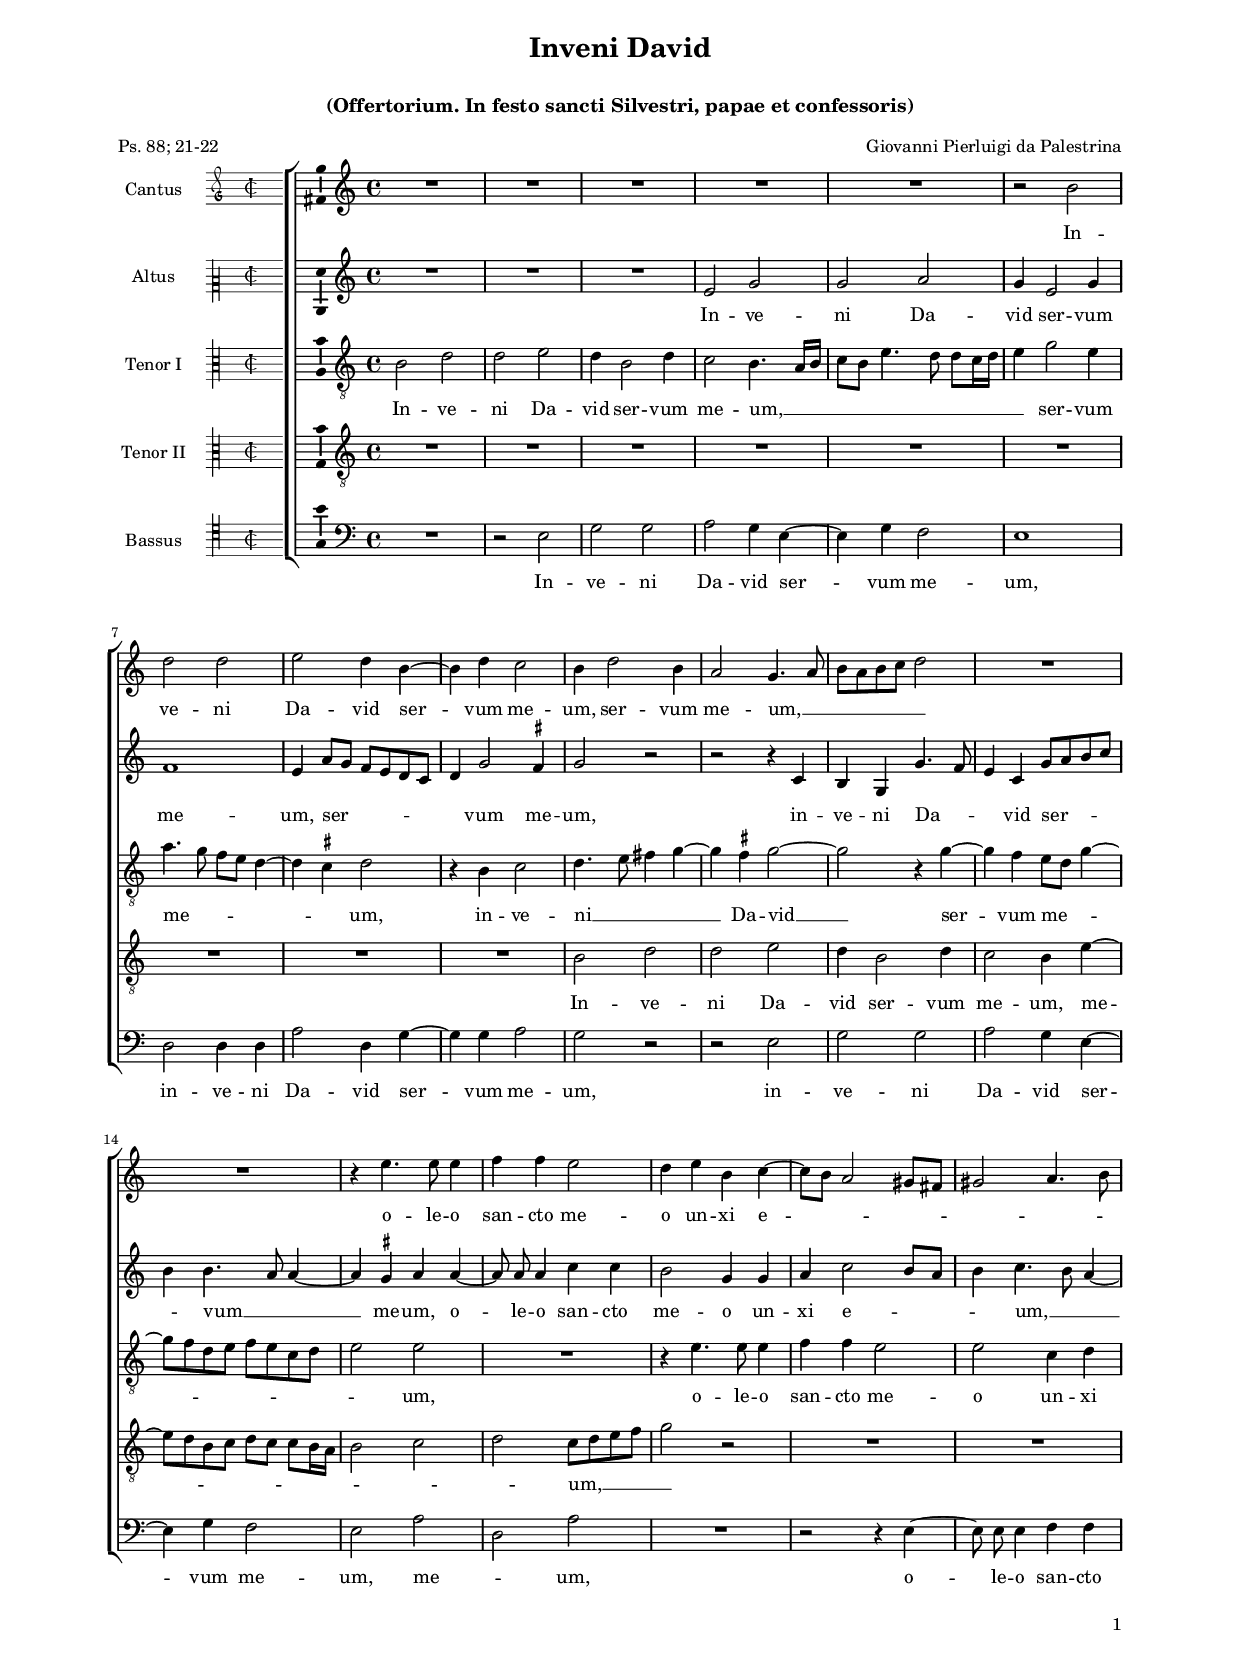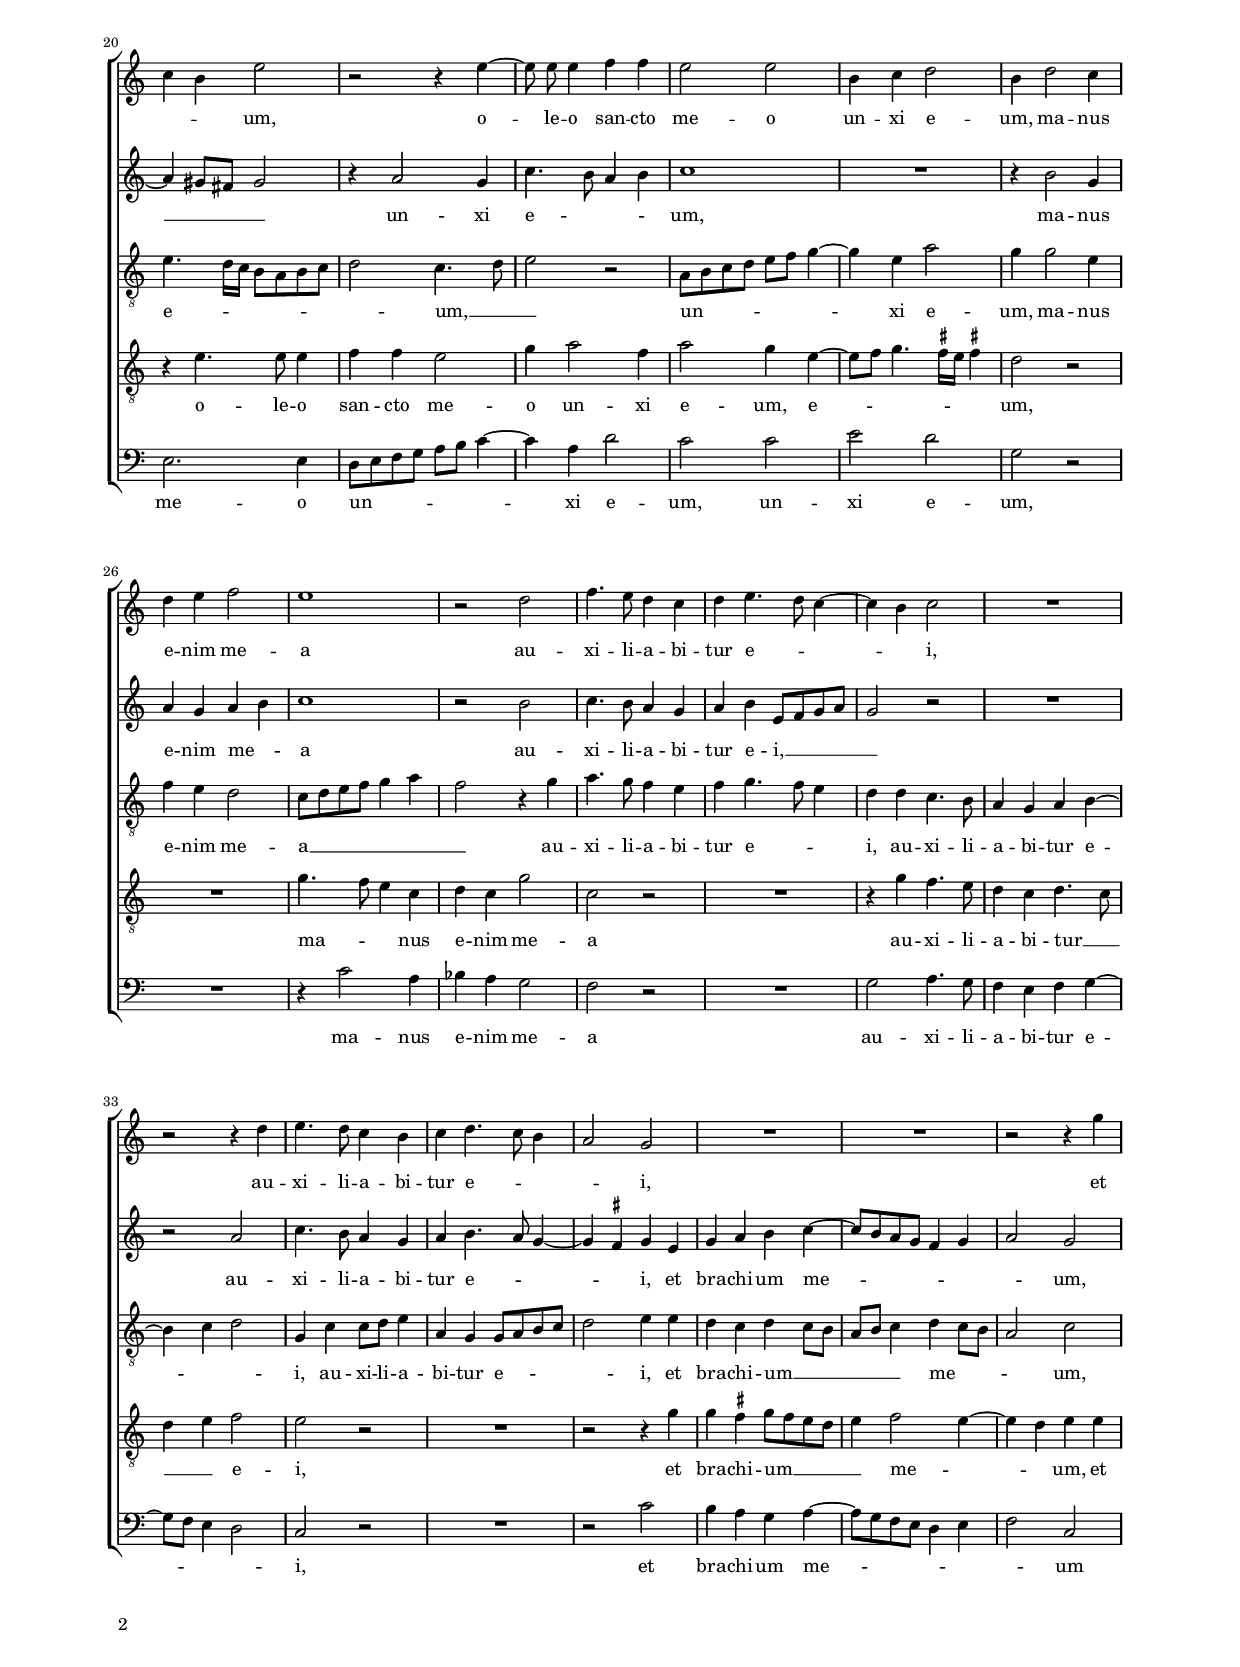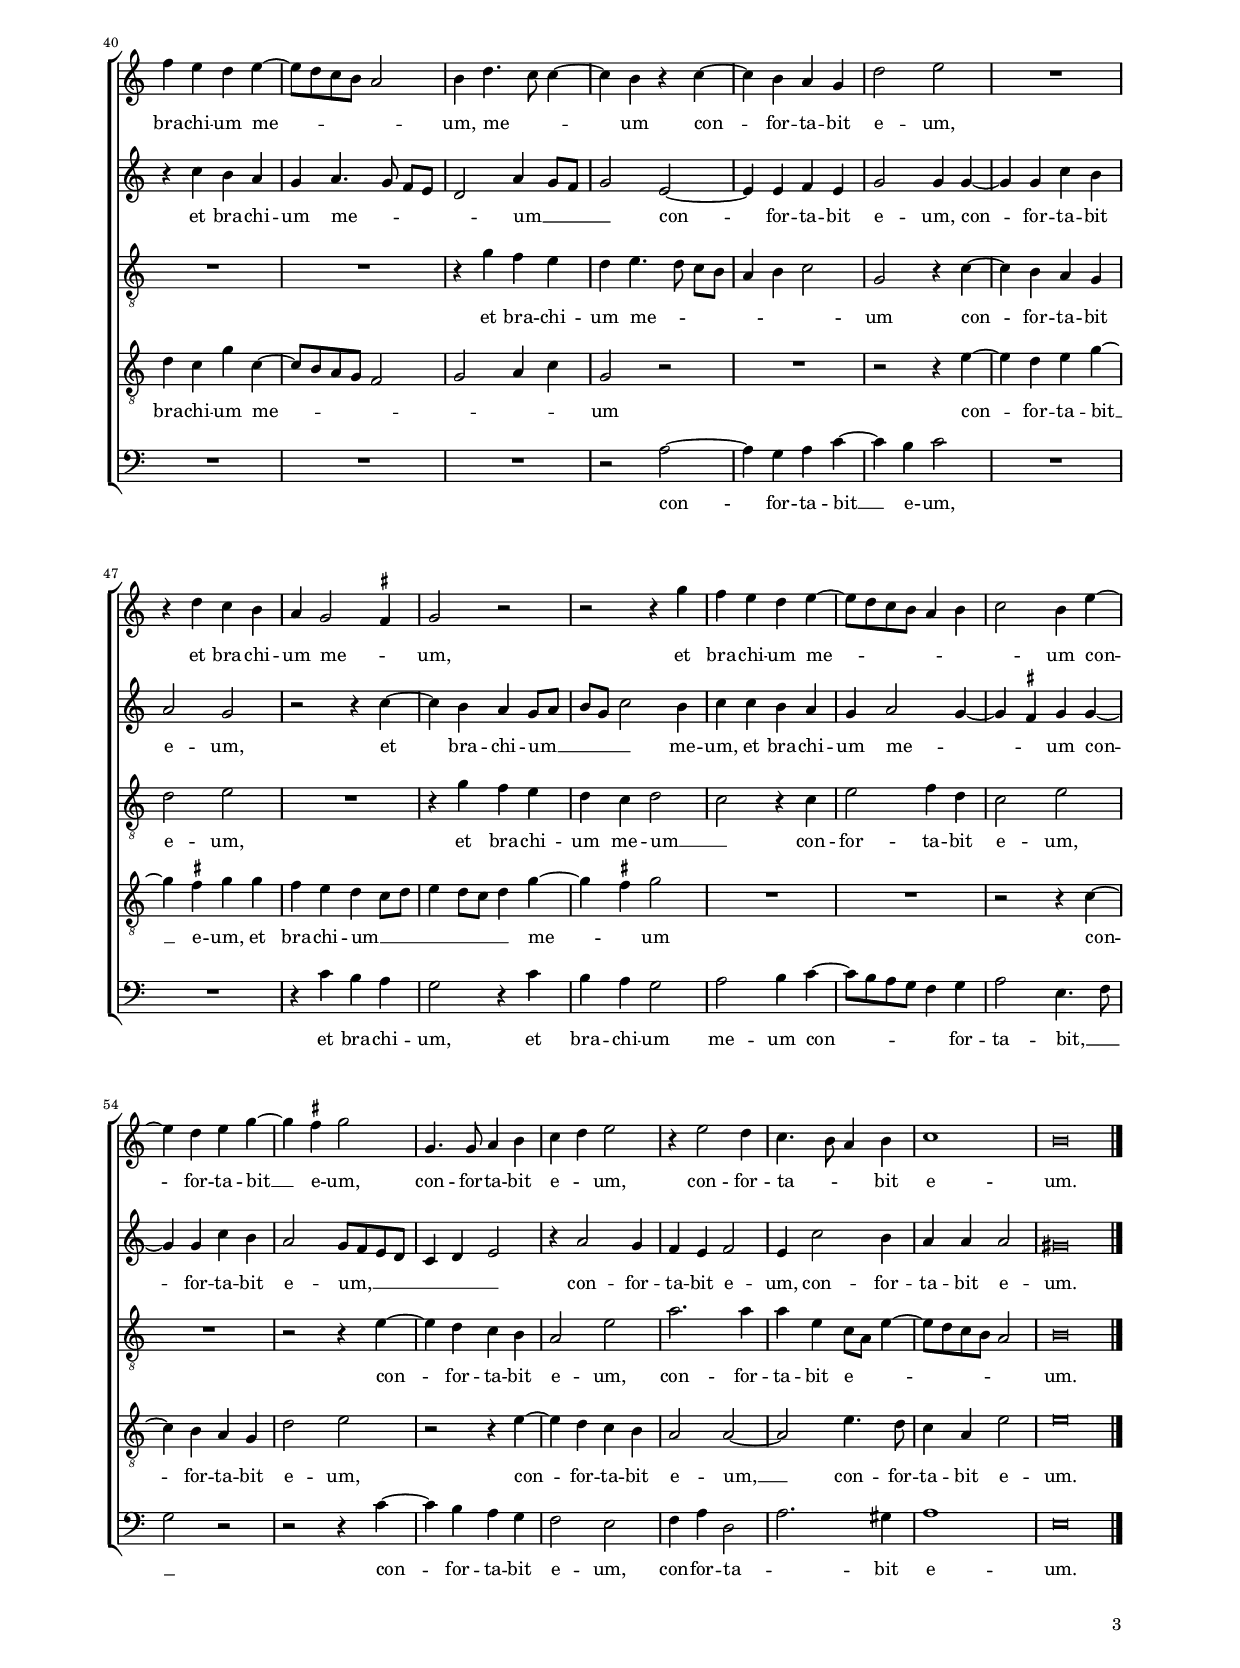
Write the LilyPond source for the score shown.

\header
{
  title="Inveni David"
  subtitle=\markup { \column { \fontsize #-2 \transparent "x" "(Offertorium. In festo sancti Silvestri, papae et confessoris)" \transparent "x" } }
  composer="Giovanni Pierluigi da Palestrina"
  poet="Ps. 88; 21-22"
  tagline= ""
}

\version "2.22.2"
\language deutsch
#(set-global-staff-size 15)
% #(set-default-paper-size "letter")
#(ly:set-option 'point-and-click #f)




	ficta = { \once \set suggestAccidentals = ##t }

	forget = #(define-music-function (music) (ly:music?) #{
		\accidentalStyle forget
		$music
		\accidentalStyle default
		#})


    
\paper
	{
	top-margin = 1.6 \cm
	bottom-margin = 1 \cm
	left-margin = 2 \cm
	right-margin = 2 \cm
	ragged-bottom = ##f
	ragged-last-bottom = ##f
	print-page-number = ##f
	system-system-spacing = #'((basic-distance . 17) (minimum-distance . 14) (padding . 5) (strechability . 150))
    oddFooterMarkup=\markup   \fill-line { "" \fromproperty #'page:page-number-string }
    evenFooterMarkup=\markup  \fill-line { \fromproperty #'page:page-number-string "" }
    last-bottom-spacing = #'((basic-distance . 12) (minimum-distance . 7) (padding . 4))
    systems-per-page = 3
%   page-count = 3
%	min-systems-per-page = 3
%	print-all-headers = ##t
%	print-first-page-number = ##t
%	first-page-number = 1
	}

	
global = {
	\key c \major
	\time 4/4
    \set Score.tempoHideNote = ##t
    \tempo 4 = 100
    \skip 1*60
    \set Score.measureLength = #(ly:make-moment 2/1)
    \skip 1*2 \bar "|."
	}
    

incipitcantus = \relative c' {
    \time 2/2
    \clef "petrucci-g2"
    \key c \major
    }
    
incipitcantusVoice = <<
    \new MensuralVoice <<
        { s1 \noBreak }
        \incipitcantus
    >>
    >>
    
    
incipitaltus = \relative c' {
    \time 2/2
    \clef "petrucci-c2"
    \key c \major
    s4 \bar ""
    }
    
incipitaltusVoice = <<
    \new MensuralVoice <<
        { s1 \noBreak }
        \incipitaltus
    >>
    >>
    
incipittenor = \relative c' {
    \time 2/2
    \clef "petrucci-c3"
    \key c \major
    }
    
incipittenorVoice = <<
    \new MensuralVoice <<
        { s1 \noBreak }
        \incipittenor
    >>
    >>
    
incipitquintus = \relative c' {
    \time 2/2
    \clef "petrucci-c3"
    \key c \major
    }
    
incipitquintusVoice = <<
    \new MensuralVoice <<
        { s1 \noBreak }
        \incipitquintus
    >>
    >>
    
    
incipitbassus= \relative c {
    \time 2/2
    \clef "petrucci-c4"
    \key c \major
    }
    
incipitbassusVoice = <<
    \new MensuralVoice <<
        { s1 \noBreak }
        \incipitbassus
    >>
    >>


cantus =  \relative c''
	{
	R1
	R1
	R1
	R1
%5
	R1 |
	r2 h
	d2 d
	e2 d4 h~
	h4 d c2
%10
	h4 d2 h4 |
	a2 g4. a8
	h8 a h c d2
	R1
	R1
%15
	r4 e4. e8 e4 |
	f4 f e2
	d4 e h c~
	c8 h a2 gis8 fis
	gis2 a4. h8
%20
	c4 h e2 |
	r2 r4 e~
	\autoBeamOff e8 e \autoBeamOn e4 f f
	e2 e
	h4 c d2
%25
	h4 d2 c4 |
	d4 e f2
	e1
	r2 d
	f4. e8 d4 c
%30
	d4 e4. d8 c4~ |
	c4 h c2
	R1
	r2 r4 d
	e4. d8 c4 h
%35
	c4 d4. c8 h4 |
	a2 g
	R1
	R1
	r2 r4 g'
%40
	f4 e d e~ |
	e8 d c h a2
	h4 d4. c8 c4~
	c4 h r c~
	c4 h a g
%45
	d'2 e |
	R1
	r4 d c h
	a4 g2 \ficta fis4
	g2 r
%50
	r2 r4 g' |
	f4 e d e~
	e8 d c h a4 h
	c2 h4 e~
	e4 d e g~
%55
	g4 \ficta fis g2 |
	g,4. g8 a4 h
	c4 d e2
	r4 e2 d4
	c4. h8 a4 h
%60
	c1 |
	h\breve |
	}


altus =  \relative c'
	{
	R1
	R1
	R1
	e2 g
%5
	g2 a |
	g4 e2 g4
	f1
	e4 a8 g f e d c
	d4 g2 \ficta fis4
%10
	g2 r |
	r2 r4 c,
	h4 g g'4. f8
	e4 c g'8 a h c
	h4 h4. a8 a4~
%15
	a4 \ficta gis a a~ |
	\autoBeamOff a8 a \autoBeamOn a4 c c
	h2 g4 g
	a4 c2 h8 a
	h4 c4. h8 a4~
%20
	a4 gis8 fis gis2 |
	r4 a2 g4
	c4. h8 a4 h
	c1
	R1
%25
	r4 h2 g4 |
	a4 g a h
	c1
	r2 h
	c4. h8 a4 g
%30
	a4 h e,8 f g a |
	g2 r
	R1
	r2 a
	c4. h8 a4 g
%35
	a4 h4. a8 g4~ |
	g4 \ficta fis g e
	g4 a h c~
	c8 h a g f4 g
	a2 g
%40
	r4 c h a |
	g4 a4. g8 f[ e]
	d2 a'4 g8 f
	g2 e~
	e4 e f e
%45
	g2 g4 g~ |
	g4 g c h
	a2 g
	r2 r4 c~
	c4 h a g8 a
%50
	h8 g c2 h4 |
	c4 c h a
	g4 a2 g4~
	g4 \ficta fis g g~
	g4 g c h
%55
	a2 g8 f e d |
	c4 d e2
	r4 a2 g4
	f4 e f2
	e4 c'2 h4
%60
	a4 a a2 |
	gis\breve |
	
	}


tenor =  \relative c'
	{
	h2 d
	d2 e
	d4 h2 d4
	c2 h4. a16 h
%5
	c8 h e4. d8 d[ c16 d] |
	e4 g2 e4
	a4. g8 f[ e] d4~
	d4 \ficta cis d2
	r4 h c2
%10
	d4. e8 fis4 g~ |
	g4 \ficta fis g2~
	g2 r4 g~
	g4 f e8 d g4~
	g8 f d e f e c d
%15
	e2 e |
	R1
	r4 e4. e8 e4
	f4 f e2
	e2 c4 d
%20
	e4. d16 c h8 a h c |
	d2 c4. d8
	e2 r
	a,8 h c d e f g4~
	g4 e a2
%25
	g4 g2 e4 |
	f4 e d2
	c8 d e f g4 a
	f2 r4 g
	a4. g8 f4 e
%30
	f4 g4. f8 e4 |
	d4 d c4. h8
	a4 g a h~
	h4 c d2
	g,4 c c8 d e4
%35
	a,4 g g8 a h c |
	d2 e4 e
	d4 c d c8 h
	a8 h c4 d c8 h
	a2 c
%40
	R1 |
	R1
	r4 g' f e
	d4 e4. d8 c[ h]
	a4 h c2
%45
	g2 r4 c~ |
	c4 h a g
	d'2 e
	R1
	r4 g f e
%50
	d4 c d2 |
	c2 r4 c
	e2 f4 d
	c2 e
	R1
%55
	r2 r4 e~ |
	e4 d c h
	a2 e'
	a2. a4
	a4 e c8 a e'4~
%60
	e8 d c h a2 |
	h\breve |
	}


quintus  =  \relative c'
	{
	R1
	R1
	R1
	R1
%5
	R1 |
	R1
	R1
	R1
	R1
%10
	h2 d |
	d2 e
	d4 h2 d4
	c2 h4 e~
	e8 d h c d c c[ h16 a]
%15
	h2 c |
	d2 c8 d e f
	g2 r
	R1
	R1
%20
	r4 e4. e8 e4 |
	f4 f e2
	g4 a2 f4
	a2 g4 e~
	e8 f g4. \ficta fis16 e \ficta fis!4
%25
	d2 r |
	R1
	g4. f8 e4 c
	d4 c g'2
	c,2 r
%30
	R1 |
	r4 g' f4. e8
	d4 c d4. c8
	d4 e f2
	e2 r
%35
	R1 |
	r2 r4 g
	g4 \ficta fis g8 \forget f e d
	e4 f2 e4~
	e4 d e e
%40
	d4 c g' c,~ |
	c8 h a g f2
	g2 a4 c
	g2 r
	R1
%45
	r2 r4 e'~ |
	e4 d e g~
	g4 \ficta fis g g
	f4 e d c8 d
	e4 d8 c d4 g~
%50
	g4 \ficta fis g2 |
	R1
	R1
	r2 r4 c,~
	c4 h a g
%55
	d'2 e |
	r2 r4 e~
	e4 d c h
	a2 a~
	a2 e'4. d8
%60
	c4 a e'2 |
	e\breve |
	}


bassus  =  \relative c
	{
	R1
	r2 e
	g2 g
	a2 g4 e~
%5
	e4 g f2 |
	e1
	d2 d4 d
	a'2 d,4 g~
	g4 g a2
%10
	g2 r |
	r2 e
	g2 g
	a2 g4 e~
	e4 g f2
%15
	e2 a |
	d,2 a'
	R1
	r2 r4 e~
	\autoBeamOff e8 e \autoBeamOn e4 f f
%20
	e2. e4 |
	d8 e f g a h c4~
	c4 a d2
	c2 c
	e2 d
%25
	g,2 r |
	R1
	r4 c2 a4
	b4 a g2
	f2 r
%30
	R1 |
	g2 a4. g8
	f4 e f g~
	g8 f e4 d2
	c2 r
%35
	R1 |
	r2 c'
	h4 a g a~
	a8 g f e d4 e
	f2 c
%40
	R1 |
	R1
	R1
	r2 a'~
	a4 g a c~
%45
	c4 h c2 |
	R1
	R1
	r4 c h a
	g2 r4 c
%50
	h4 a g2 |
	a2 h4 c~
	c8 h a g f4 g
	a2 e4. f8
	g2 r
%55
	r2 r4 c~ |
	c4 h a g
	f2 e
	f4 a d,2
	a'2. gis4
%60
	a1 |
	e\breve |
	}


lyricscantus = \lyricmode {
	In -- ve -- ni Da -- vid ser -- vum me -- um,
    ser -- vum me -- um, __ _ _ _ _ _ _
    o -- le -- o san -- cto me -- o un -- xi e -- _ _ _ _ _ _ _ _ _ um,
    o -- le -- o san -- cto me -- o un -- xi e -- um,
    ma -- nus e -- nim me -- a
    au -- xi -- li -- a -- bi -- tur e -- _ _ _ i,
    au -- xi -- li -- a -- bi -- tur e -- _ _ _ i,
    et bra -- chi -- um me -- _ _ _ _ um,
    me -- _ _ um con -- for -- ta -- bit e -- um,
    et bra -- chi -- um me -- _ um,
    et bra -- chi -- um me -- _ _ _ _ _ _ um con -- for -- ta -- bit __ e -- um,
    con -- for -- ta -- bit e -- _ um,
    con -- for -- ta -- _ _ bit e -- um.
	}


lyricsaltus = \lyricmode {
	In -- ve -- ni Da -- vid ser -- vum me -- um,
    ser -- _ _ _ _ _ _ vum me -- um,
    in -- ve -- ni Da -- _ _ vid ser -- _ _ _ _ vum __ _ _ me -- um,
    o -- le -- o san -- cto me -- o un -- xi e -- _ _ _ um, __ _ _ _ _ _
    un -- xi e -- _ _ _ um,
    ma -- nus e -- nim me -- _ a
    au -- xi -- li -- a -- bi -- tur e -- i, __ _ _ _ _
    au -- xi -- li -- a -- bi -- tur e -- _ _ _ i,
    et bra -- chi -- um me -- _ _ _ _ _ _ um,
    et bra -- chi -- um me -- _ _ _ _ um __ _ _ _ con -- for -- ta -- bit e -- um,
    con -- for -- ta -- bit e -- um,
    et bra -- chi -- um __ _ _ _ _ me -- um,
    et bra -- chi -- um me -- _ _ um con -- for -- ta -- bit e -- um, __ _ _ _ _ _ _
    con -- for -- ta -- bit e -- um,
    con -- for -- ta -- bit e -- um.
	}


lyricstenor = \lyricmode {
	In -- ve -- ni Da -- vid ser -- vum me -- um, __ _ _ _ _ _ _ _ _ _ _
    ser -- vum me -- _ _ _ _ _ um,
    in -- ve -- ni __ _ _ _ Da -- vid __ ser -- vum me -- _ _ _ _ _ _ _ _ _ _ um,
    o -- le -- o san -- cto me -- o un -- xi e -- _ _ _ _ _ _ _ um, __ _ _
    un -- _ _ _ _ _ _ xi e -- um,
    ma -- nus e -- nim me -- a __ _ _ _ _ _ _ au -- xi -- li -- a -- bi -- tur e -- _ _ i,
    au -- xi -- li -- a -- bi -- tur e -- _ _ i,
    au -- xi -- li -- a -- bi -- tur e -- _ _ _ _ i,
    et bra -- chi -- um __ _ _ _ _ _ me -- _ _ _ um,
    et bra -- chi -- um me -- _ _ _ _ _ _ um con -- for -- ta -- bit e -- um,
    et bra -- chi -- um me -- um __ _ con -- for -- ta -- bit e -- um,
    con -- for -- ta -- bit e -- um,
    con -- for -- ta -- bit e -- _ _ _ _ _ _ um.
	}


lyricsquintus = \lyricmode {
	In -- ve -- ni Da -- vid ser -- vum me -- um,
    me -- _ _ _ _ _ _ _ _ _ _ _ um, __ _ _ _ _
    o -- le -- o san -- cto me -- o un -- xi e -- um,
    e -- _ _ _ _ _ um,
    ma -- _ _ nus e -- nim me -- a
    au -- xi -- li -- a -- bi -- tur __ _ _ _ e -- i,
    et bra -- chi -- um __ _ _ _ _ me -- _ _ um,
    et bra -- chi -- um me -- _ _ _ _ _ _ _ um con -- for -- ta -- bit __ e -- um,
    et bra -- chi -- um __ _ _ _ _ _ _ me -- _ um con -- for -- ta -- bit e -- um,
    con -- for -- ta -- bit e -- um, __
    con -- for -- ta -- bit e -- um.
	}


lyricsbassus = \lyricmode {
	In -- ve -- ni Da -- vid ser -- vum me -- um,
    in -- ve -- ni Da -- vid ser -- vum me -- um,
    in -- ve -- ni Da -- vid ser -- vum me -- um,
    me -- _ um,
    o -- le -- o san -- cto me -- o un -- _ _ _ _ _ _ xi e -- um,
    un -- xi e -- um,
    ma -- nus e -- nim me -- a
    au -- xi -- li -- a -- bi -- tur e -- _ _ _ i,
    et bra -- chi -- um me -- _ _ _ _ _ _ um con -- for -- ta -- bit __ e -- um,
    et bra -- chi -- um,
    et bra -- chi -- um me -- um con -- _ _ _ _ for -- ta -- bit, __ _ _
    con -- for -- ta -- bit e -- um,
    con -- for -- ta -- _ bit e -- um.
	}


\score
{  
    \transpose c c {
	\new ChoirStaff \with { \override StaffGrouper.staff-staff-spacing.basic-distance = #12 }
	<<

	\new Staff << \global
	\new Voice="v1" {
		\set Staff.instrumentName="Cantus"
        \incipit \incipitcantusVoice
%		\set Staff.instrumentName= "S"
		\set Staff.midiInstrument = "reed organ"
		\clef violin
		\cantus }
	\new Lyrics \lyricsto "v1" {\lyricscantus }
	>>


	\new Staff << \global
	\new Voice="v2" {
		\set Staff.instrumentName="Altus"
        \incipit \incipitaltusVoice
%		\set Staff.instrumentName= "A"
		\set Staff.midiInstrument = "reed organ"
		\clef violin % "G_8"
		\altus}
	\new Lyrics \lyricsto "v2" {\lyricsaltus }
	>>


	\new Staff << \global
	\new Voice="v3" {
		\set Staff.instrumentName="Tenor I"
        \incipit \incipittenorVoice
%		\set Staff.instrumentName= "T"
		\set Staff.midiInstrument = "reed organ"
		\clef "G_8"
		\tenor }
	\new Lyrics \lyricsto "v3" {\lyricstenor }
	>>


	\new Staff << \global
	\new Voice="v5" {
		\set Staff.instrumentName="Tenor II"
        \incipit \incipitquintusVoice
%		\set Staff.instrumentName= "Q"
		\set Staff.midiInstrument = "reed organ"
		\clef "G_8"
		\quintus}
	\new Lyrics \lyricsto "v5" {\lyricsquintus }
	>>


	\new Staff << \global
	\new Voice="v4" {
		\set Staff.instrumentName="Bassus"
        \incipit \incipitbassusVoice
%		\set Staff.instrumentName= "B"
		\set Staff.midiInstrument = "reed organ"
		\clef bass 
		\bassus }
	\new Lyrics \lyricsto "v4" {\lyricsbassus}
	>>

	>>
	} % transpose

	\layout
	{
	indent = 3\cm
    incipit-width = 1.3 \cm
	\context { \Lyrics \override VerticalAxisGroup.nonstaff-relatedstaff-spacing.padding = #1.4 }
%	\context { \Lyrics \override LyricText.font-size = #1 }
	\context { \Staff \override TimeSignature.break-visibility = #end-of-line-invisible }
	\context { \Staff \consists "Ambitus_engraver" }
%	\context { \Voice \override Slur.transparent = ##t }
	\context { \Score \override BarNumber.padding = #2 }
	\context { \Voice \override NoteHead.style = #'baroque }
	}

\midi
	{    	
	}

}


% EOF
